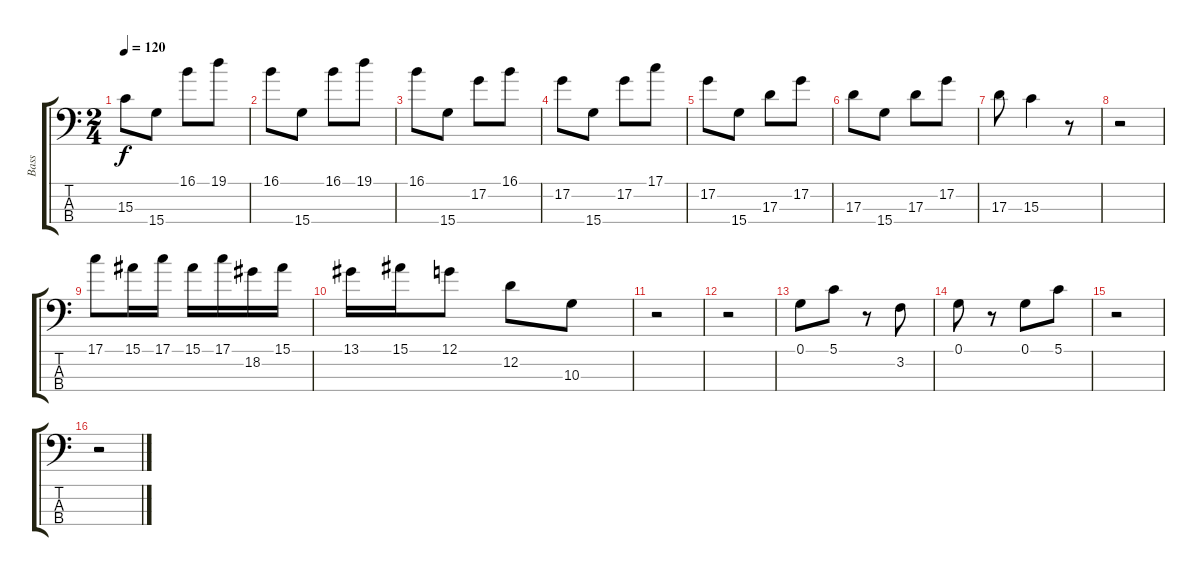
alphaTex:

\track ("Bass" "Bass") {instrument electricbassfinger}
\staff {score tabs}
\tuning (G2 D2 A1 E1) {hide}
\ts (2 4)
\tempo 120
\clef f4
\ks c
15.3.8{dy f} 15.4.8 16.1.8 19.1.8 |
16.1.8 15.4.8 16.1.8 19.1.8 |
16.1.8 15.4.8 17.2.8 16.1.8 |
17.2.8 15.4.8 17.2.8 17.1.8 |
17.2.8 15.4.8 17.3.8 17.2.8 |
17.3.8 15.4.8 17.3.8 17.2.8 |
17.3.8 15.3.4 r.8 |
r.2 |
17.1.8 15.1.16 17.1.16 15.1.16 17.1.16 18.2.16 15.1.16 |
13.1.16 15.1.16 12.1.8 12.2.8 10.3.8 |
r.2 |
r.2 |
0.1.8 5.1.8 r.8 3.2.8 |
0.1.8 r.8 0.1.8 5.1.8 |
r.2 |
r.2
